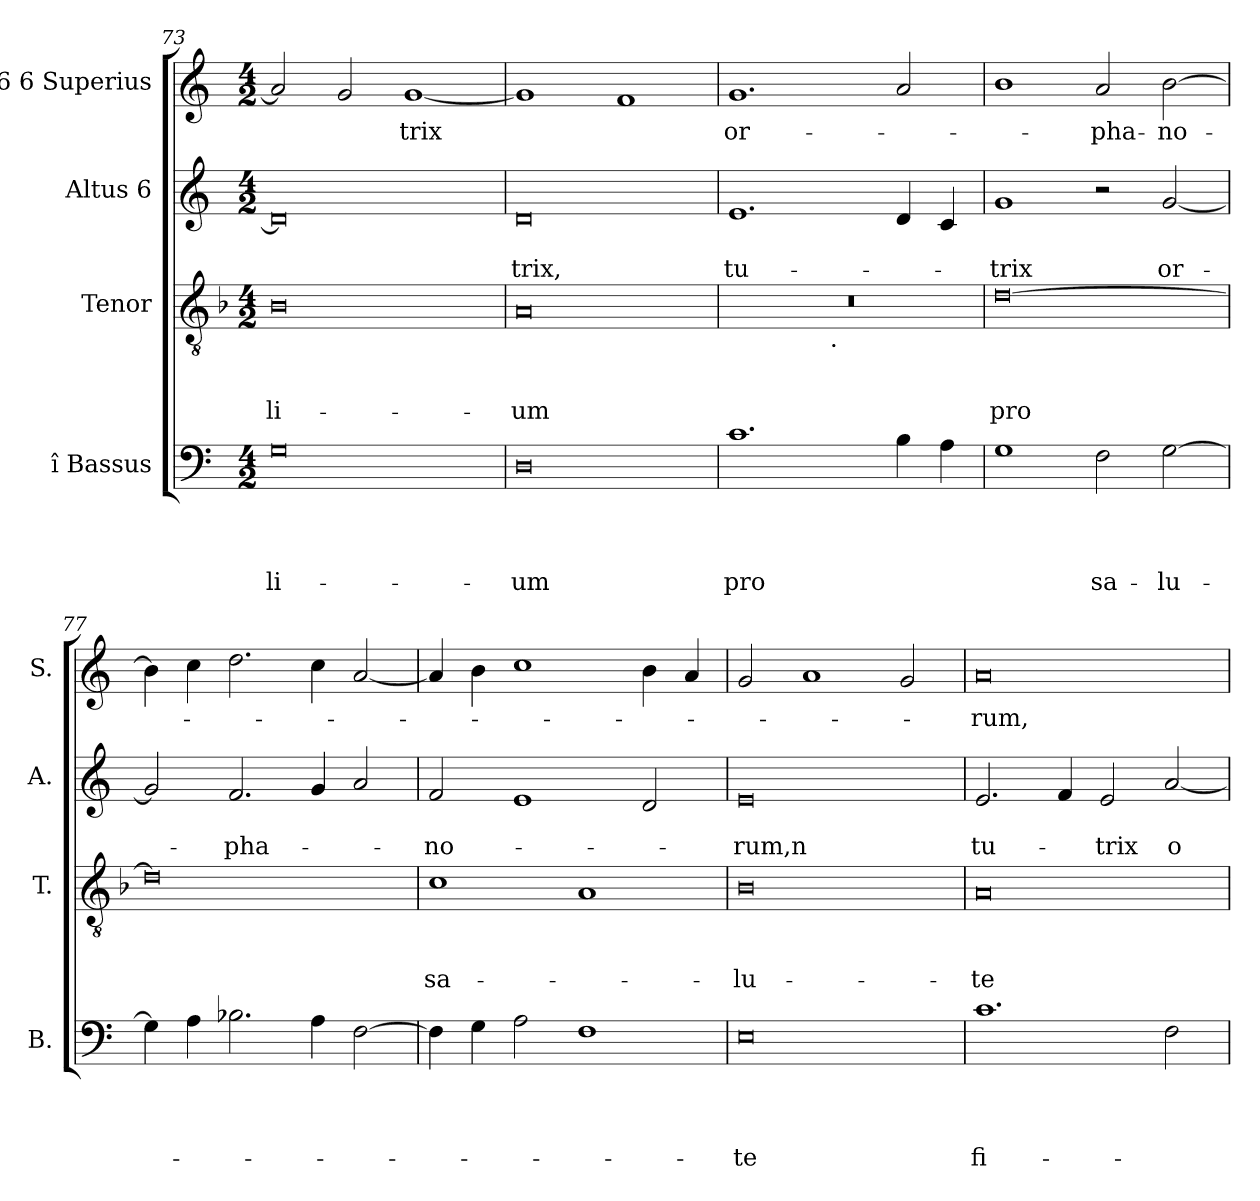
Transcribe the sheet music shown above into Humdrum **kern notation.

**kern	**text	**text	**text	**text	**kern	**text	**text	**text	**kern	**text	**text	**kern	**text
*part4	*part4	*part4	*part4	*part4	*part3	*part3	*part3	*part3	*part2	*part2	*part2	*part1	*part1
*staff4	*staff4	*staff4	*staff4	*staff4	*staff3	*staff3	*staff3	*staff3	*staff2	*staff2	*staff2	*staff1	*staff1
*I"î Bassus	*	*	*	*	*I"Tenor	*	*	*	*I"Altus 6	*	*	*I"6 6 Superius	*
*I'B.	*	*	*	*	*I'T.	*	*	*	*I'A.	*	*	*I'S.	*
*clefF4	*	*	*	*	*clefGv2	*	*	*	*clefG2	*	*	*clefG2	*
*ITrd-3c-5	*	*	*	*	*	*	*	*	*ITrd-3c-5	*	*	*ITrd-3c-5	*
*k[b-]	*	*	*	*	*k[b-]	*	*	*	*k[b-]	*	*	*k[b-]	*
*F:	*	*	*	*	*F:	*	*	*	*F:	*	*	*F:	*
*M4/2	*	*	*	*	*M4/2	*	*	*	*M4/2	*	*	*M4/2	*
=73	=73	=73	=73	=73	=73	=73	=73	=73	=73	=73	=73	=73	=73
!	!	!	!	!LO:LY:b:rj	!	!	!	!LO:LY:b:rj	!	!	!	!	!
0c	.	.	.	-li-	0B-	.	.	-li-	0g]	.	.	2dd/]	.
.	.	.	.	.	.	.	.	.	.	.	.	2cc/	.
!	!	!	!	!	!	!	!	!	!	!	!	!	!LO:LY:b
.	.	.	.	.	.	.	.	.	.	.	.	[<1cc	-trix
=74	=74	=74	=74	=74	=74	=74	=74	=74	=74	=74	=74	=74	=74
!	!	!	!	!LO:LY:b	!	!	!	!LO:LY:b	!	!	!LO:LY:b	!	!
0G	.	.	.	-um	0A	.	.	-um	0g	.	-trix,	1cc]	.
.	.	.	.	.	.	.	.	.	.	.	.	1b-	.
=75	=75	=75	=75	=75	=75	=75	=75	=75	=75	=75	=75	=75	=75
!	!	!	!	!LO:LY:b	!	!	!	!	!	!	!LO:LY:b	!	!LO:LY:b
*	*	*	*	*	*^	*	*	*	*	*	*	*	*
1.f	.	.	.	pro	0r	1ryy	.	.	.	1.a	.	tu-	1.cc	or-
!	!	!	!	!	!	!LO:TX:b:t=.	!	!	!	!	!	!	!	!
.	.	.	.	.	.	1ryy	.	.	.	.	.	.	.	.
4e\	.	.	.	.	.	.	.	.	.	4g/	.	.	2dd/	.
4d\	.	.	.	.	.	.	.	.	.	4f/	.	.	.	.
=76	=76	=76	=76	=76	=76	=76	=76	=76	=76	=76	=76	=76	=76	=76
!	!	!	!	!	!	!	!	!	!LO:LY:b	!	!	!LO:LY:b	!	!
*	*	*	*	*	*v	*v	*	*	*	*	*	*	*	*
1c	.	.	.	.	[>0d	.	.	pro	1cc	.	-trix	1ee	.
!	!	!	!	!LO:LY:b	!	!	!	!	!	!	!	!	!LO:LY:b
2B-\	.	.	.	sa-	.	.	.	.	2r	.	.	2dd/	-pha-
!	!	!	!	!LO:LY:b	!	!	!	!	!	!	!LO:LY:b	!	!LO:LY:b
[>2c\	.	.	.	-lu-	.	.	.	.	[<2cc/	.	or-	[>2ee\	-no-
=77	=77	=77	=77	=77	=77	=77	=77	=77	=77	=77	=77	=77	=77
4c\]	.	.	.	.	0d]	.	.	.	2cc/]	.	.	4ee\]	.
4d\	.	.	.	.	.	.	.	.	.	.	.	4ff\	.
!	!	!	!	!	!	!	!	!	!	!	!LO:LY:b	!	!
2.e-X\	.	.	.	.	.	.	.	.	2.b-/	.	-pha-	2.gg\	.
4d\	.	.	.	.	.	.	.	.	4cc/	.	.	4ff\	.
[<2B-\	.	.	.	.	.	.	.	.	2dd/	.	.	[<2dd/	.
!!LO:LB:g=z
=78	=78	=78	=78	=78	=78	=78	=78	=78	=78	=78	=78	=78	=78
!	!	!	!	!	!	!	!	!LO:LY:b	!	!	!LO:LY:b	!	!
4B-\]	.	.	.	.	1c	.	.	sa-	2b-/	.	-no-	4dd/]	.
4c\	.	.	.	.	.	.	.	.	.	.	.	4ee\	.
2d\	.	.	.	.	.	.	.	.	1a	.	.	1ff	.
1B-	.	.	.	.	1A	.	.	.	.	.	.	.	.
.	.	.	.	.	.	.	.	.	2g/	.	.	4ee\	.
.	.	.	.	.	.	.	.	.	.	.	.	4dd/	.
=79	=79	=79	=79	=79	=79	=79	=79	=79	=79	=79	=79	=79	=79
!	!	!	!	!LO:LY:b:rj	!	!	!	!LO:LY:b:rj	!	!	!LO:LY:b:rj	!	!
0A	.	.	.	-te	0B-	.	.	-lu-	0a	.	-rum,n	2cc/	.
.	.	.	.	.	.	.	.	.	.	.	.	1dd	.
.	.	.	.	.	.	.	.	.	.	.	.	2cc/	.
=80	=80	=80	=80	=80	=80	=80	=80	=80	=80	=80	=80	=80	=80
!	!	!	!	!LO:LY:b	!	!	!	!LO:LY:b:rj	!	!	!LO:LY:b	!	!LO:LY:b
1.f	.	.	.	fi-	0A	.	.	-te	2.a/	.	tu-	0dd	-rum,
.	.	.	.	.	.	.	.	.	4b-/	.	.	.	.
!	!	!	!	!	!	!	!	!	!	!	!LO:LY:b	!	!
.	.	.	.	.	.	.	.	.	2a/	.	-trix	.	.
!	!	!	!	!	!	!	!	!	!	!	!LO:LY:b	!	!
2B-\	.	.	.	.	.	.	.	.	[<2dd/	.	o-	.	.
=	=	=	=	=	=	=	=	=	=	=	=	=	=
*-	*-	*-	*-	*-	*-	*-	*-	*-	*-	*-	*-	*-	*-
